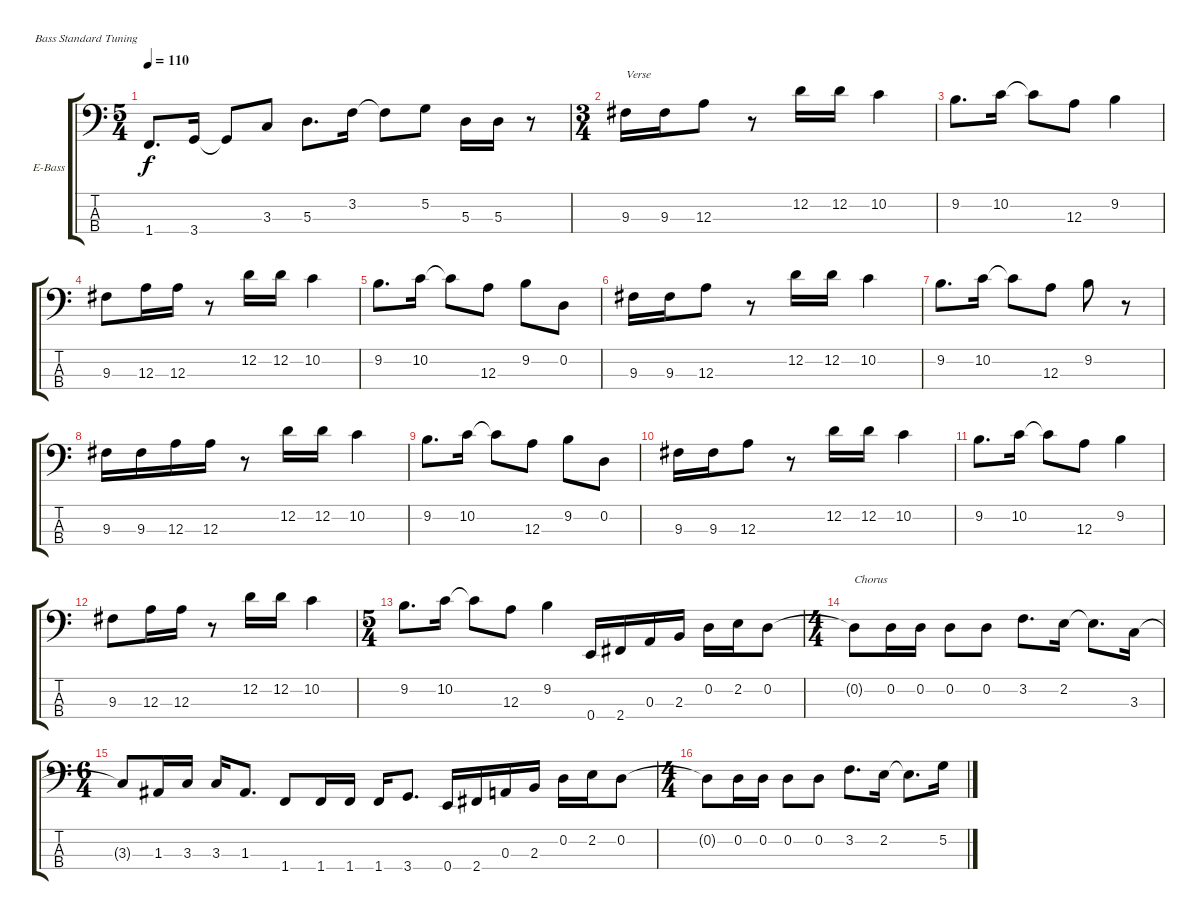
\bracketExtendMode groupsimilarinstruments
\firstSystemTrackNameOrientation horizontal
\otherSystemsTrackNameOrientation horizontal
\track ("Bass" "E-Bass") {instrument electricbassfinger}
\staff {score tabs}
\tuning (G2 D2 A1 E1)
\ts (5 4)
\beaming (8 2 2 2 2 2)
\tempo 110
\clef f4
\ks c
1.4.8{d dy f} 3.4.16 3.4{t}.8 3.3.8 5.3.8{d} 3.2.16 3.2{t}.8 5.2.8 5.3.16 5.3.16 r.8 |
\ts (3 4)
\beaming (8 2 2 2)
9.3.16{txt "Verse"} 9.3.16 12.3.8 r.8 12.2.16 12.2.16 10.2.4 |
9.2.8{d} 10.2.16 10.2{t}.8 12.3.8 9.2.4 |
9.3.8 12.3.16 12.3.16 r.8 12.2.16 12.2.16 10.2.4 |
9.2.8{d} 10.2.16 10.2{t}.8 12.3.8 9.2.8 0.2.8 |
9.3.16 9.3.16 12.3.8 r.8 12.2.16 12.2.16 10.2.4 |
9.2.8{d} 10.2.16 10.2{t}.8 12.3.8 9.2.8 r.8 |
9.3.16 9.3.16 12.3.16 12.3.16 r.8 12.2.16 12.2.16 10.2.4 |
9.2.8{d} 10.2.16 10.2{t}.8 12.3.8 9.2.8 0.2.8 |
9.3.16 9.3.16 12.3.8 r.8 12.2.16 12.2.16 10.2.4 |
9.2.8{d} 10.2.16 10.2{t}.8 12.3.8 9.2.4 |
9.3.8 12.3.16 12.3.16 r.8 12.2.16 12.2.16 10.2.4 |
\ts (5 4)
\beaming (8 2 2 2 2 2)
9.2.8{d} 10.2.16 10.2{t}.8 12.3.8 9.2.4 0.4.16 2.4.16 0.3.16 2.3.16 0.2.16 2.2.16 0.2.8 |
\ts (4 4)
\beaming (8 2 2 2 2)
0.2{t}.8{txt "Chorus"} 0.2.16 0.2.16 0.2.8 0.2.8 3.2.8{d} 2.2.16 2.2{t}.8{d} 3.3.16 |
\ts (6 4)
\beaming (8 2 2 2 2 2 2)
3.3{t}.8 1.3.16 3.3.16 3.3.16 1.3.8{d} 1.4.8 1.4.16 1.4.16 1.4.16 3.4.8{d} 0.4.16 2.4.16 0.3.16 2.3.16 0.2.16 2.2.16 0.2.8 |
\ts (4 4)
\beaming (8 2 2 2 2)
0.2{t}.8 0.2.16 0.2.16 0.2.8 0.2.8 3.2.8{d} 2.2.16 2.2{t}.8{d} 5.2.16
